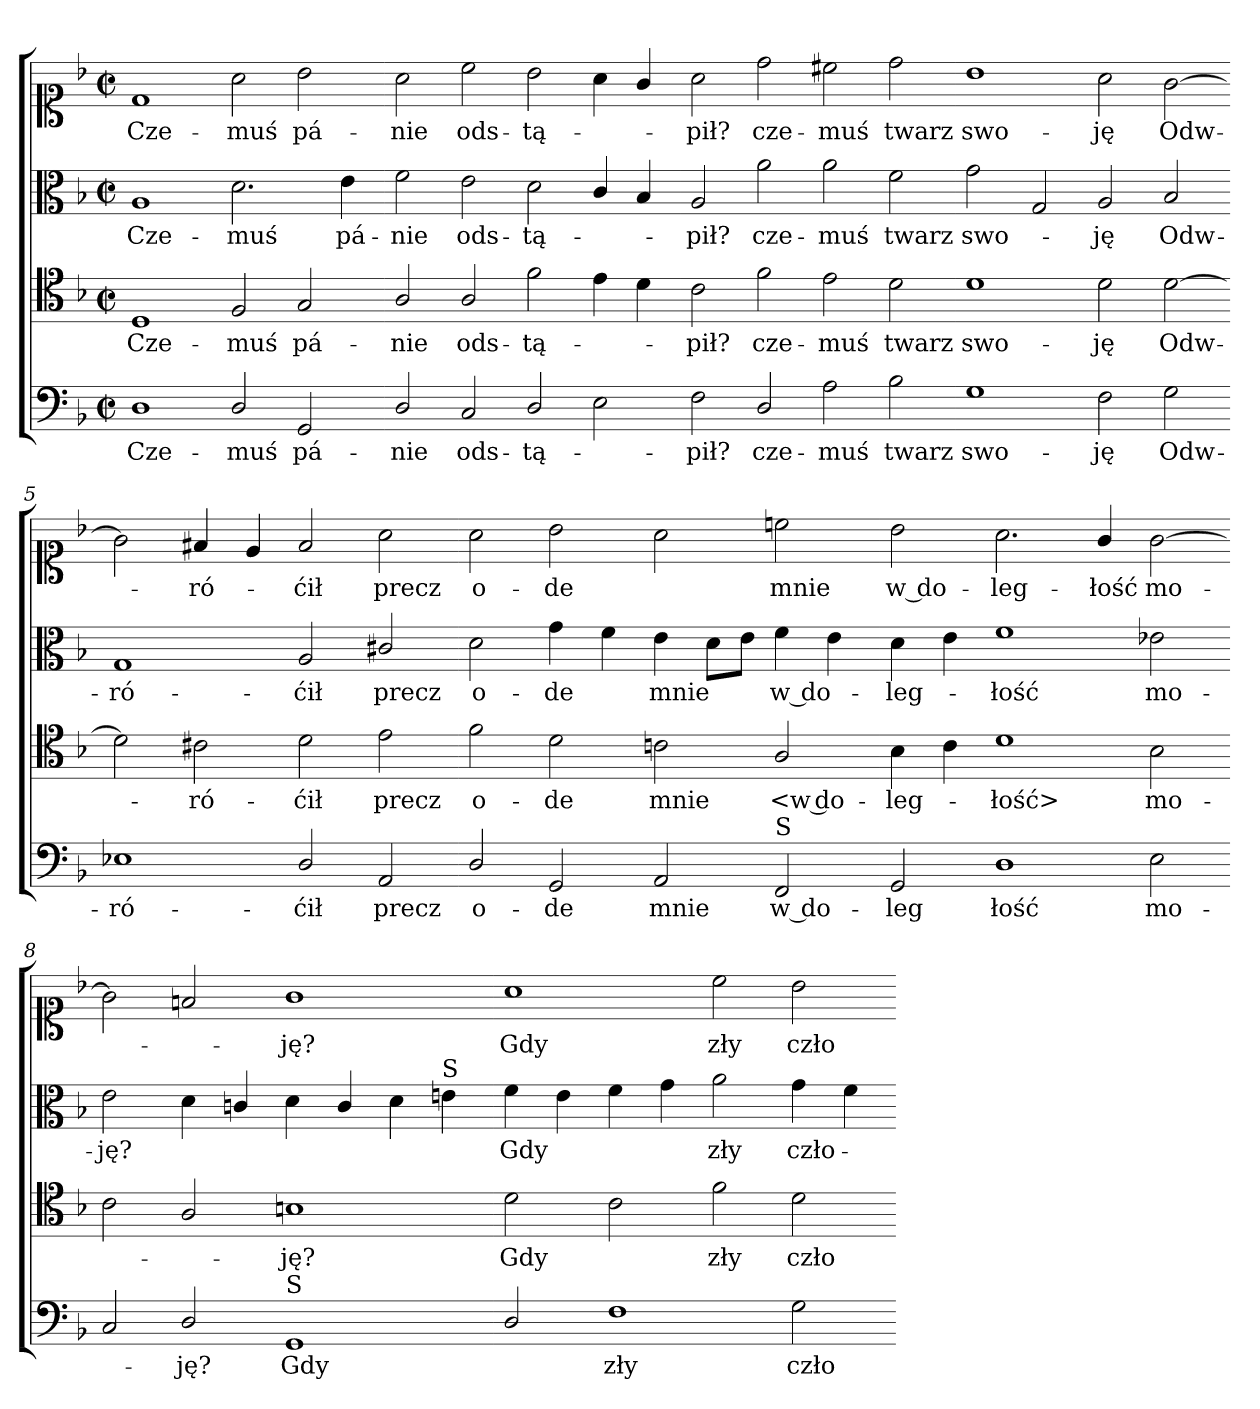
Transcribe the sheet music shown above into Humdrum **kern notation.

**kern	**text	**kern	**text	**kern	**text	**kern	**text
*part4	*part4	*part3	*part3	*part2	*part2	*part1	*part1
*staff4	*staff4	*staff3	*staff3	*staff2	*staff2	*staff1	*staff1
*clefF4	*	*clefC4	*	*clefC3	*	*clefC1	*
*k[b-]	*	*k[b-]	*	*k[b-]	*	*k[b-]	*
*M4/2	*	*M4/2	*	*M4/2	*	*M4/2	*
*met(c|)	*	*met(c|)	*	*met(c|)	*	*met(c|)	*
=1	=1	=1	=1	=1	=1	=1	=1
1D\	Cze-	1D/	Cze-	1A/	Cze-	1d/	Cze-
2D/	-muś	2F/	-muś	2.d\	-muś	2a\	-muś
2GG/	pá-	2G/	pá-	.	.	2b-\	pá-
.	.	.	.	4e\	pá-	.	.
=2-	=2-	=2-	=2-	=2-	=2-	=2-	=2-
2D/	-nie	2A/	-nie	2f\	-nie	2a\	-nie
2C/	ods-	2A/	ods-	2e\	ods-	2cc\	ods-
2D/	-tą-	2f\	-tą-	2d\	-tą-	2b-\	-tą-
2E\	.	4e\	.	4c/	.	4a\	.
.	.	4d\	.	4B-/	.	4g/	.
=3-	=3-	=3-	=3-	=3-	=3-	=3-	=3-
2F\	-pił?	2c\	-pił?	2A/	-pił?	2a\	-pił?
2D/	cze-	2f\	cze-	2a\	cze-	2dd\	cze-
2A\	-muś	2e\	-muś	2a\	-muś	2cc#X\	-muś
2B-\	twarz	2d\	twarz	2f\	twarz	2dd\	twarz
=4-	=4-	=4-	=4-	=4-	=4-	=4-	=4-
1G\	swo-	1d\	swo-	2g\	swo-	1b-\	swo-
.	.	.	.	2G/	.	.	.
2F\	-ję	2d\	-ję	2A/	-ję	2a\	-ję
2G\	Odw-	[2d\	Odw-	2B-/	Odw-	[2g\	Odw-
=5-	=5-	=5-	=5-	=5-	=5-	=5-	=5-
1E-X\	-ró-	2d\]	.	1G/	-ró-	2g\]	.
.	.	2c#X\	-ró-	.	.	4f#X/	-ró-
.	.	.	.	.	.	4e/	.
2D/	-ćił	2d\	-ćił	2A/	-ćił	2f#/	-ćił
2AA/	precz	2e\	precz	2c#X/	precz	2a\	precz
=6-	=6-	=6-	=6-	=6-	=6-	=6-	=6-
2D/	o-	2f\	o-	2d\	o-	2a\	o-
2GG/	-de	2d\	-de	4g\	-de	2b-\	-de
.	.	.	.	4f\	.	.	.
2AA/	mnie	2cn\	mnie	4e\	mnie	2a\	.
.	.	.	.	8d\L	.	.	.
.	.	.	.	8e\J	.	.	.
!LO:TX:a:t=S	!	!	!	!	!	!	!
2FF/	w do-	2A/	<w do-	4f\	w do-	2ccn\	mnie
.	.	.	.	4e\	.	.	.
=7-	=7-	=7-	=7-	=7-	=7-	=7-	=7-
2GG/	-leg	4B-\	-leg-	4d\	-leg-	2b-\	w do-
.	.	4c\	.	4e\	.	.	.
1D\	-łość	1d\	-łość>	1f\	-łość	2.a\	-leg-
.	.	.	.	.	.	4g/	-łość
2E-\	mo-	2B-\	mo-	2e-X\	mo-	[2g\	mo-
=8-	=8-	=8-	=8-	=8-	=8-	=8-	=8-
2C/	.	2c\	.	2e-\	-ję?	2g\]	.
2D/	-ję?	2A/	.	4d\	.	2fn/	.
.	.	.	.	4cn/	.	.	.
!LO:TX:a:t=S	!	!	!	!	!	!	!
1GG/	Gdy	1Bn\	-ję?	4d\	.	1g\	-ję?
.	.	.	.	4c/	.	.	.
.	.	.	.	4d\	.	.	.
!	!	!	!	!LO:TX:a:t=S	!	!	!
.	.	.	.	4en\	.	.	.
=9-	=9-	=9-	=9-	=9-	=9-	=9-	=9-
2D/	.	2d\	Gdy	4f\	Gdy	1a\	Gdy
.	.	.	.	4e\	.	.	.
1F\	zły	2c\	.	4f\	.	.	.
.	.	.	.	4g\	.	.	.
.	.	2f\	zły	2a\	zły	2cc\	zły
2G\	czło-	2d\	czło-	4g\	czło-	2b-\	czło-
.	.	.	.	4f\	.	.	.
=-	=-	=-	=-	=-	=-	=-	=-
*-	*-	*-	*-	*-	*-	*-	*-
